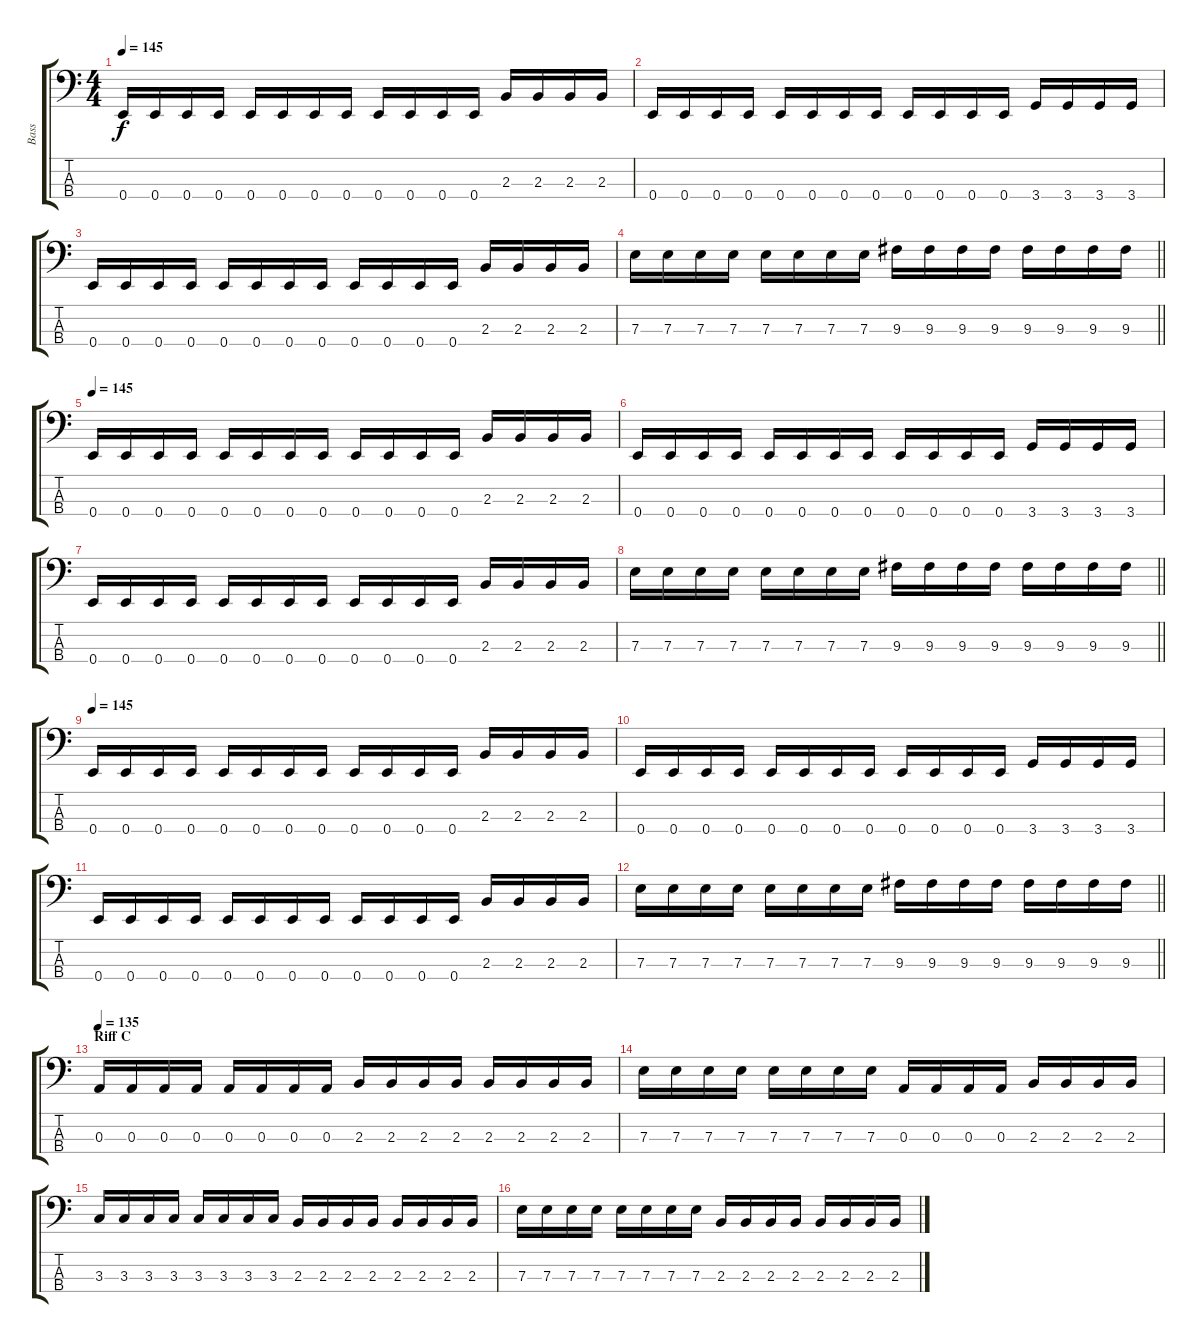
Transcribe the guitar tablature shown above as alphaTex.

\track ("Bass" "Bass") {instrument electricbassfinger}
\staff {score tabs}
\tuning (G2 D2 A1 E1) {hide}
\ts (4 4)
\tempo 145
\clef f4
\ks c
0.4.16{dy f} 0.4.16 0.4.16 0.4.16 0.4.16 0.4.16 0.4.16 0.4.16 0.4.16 0.4.16 0.4.16 0.4.16 2.3.16 2.3.16 2.3.16 2.3.16 |
0.4.16 0.4.16 0.4.16 0.4.16 0.4.16 0.4.16 0.4.16 0.4.16 0.4.16 0.4.16 0.4.16 0.4.16 3.4.16 3.4.16 3.4.16 3.4.16 |
0.4.16 0.4.16 0.4.16 0.4.16 0.4.16 0.4.16 0.4.16 0.4.16 0.4.16 0.4.16 0.4.16 0.4.16 2.3.16 2.3.16 2.3.16 2.3.16 |
\barLineRight lightlight
7.3.16 7.3.16 7.3.16 7.3.16 7.3.16 7.3.16 7.3.16 7.3.16 9.3.16 9.3.16 9.3.16 9.3.16 9.3.16 9.3.16 9.3.16 9.3.16 |
\tempo 145
0.4.16 0.4.16 0.4.16 0.4.16 0.4.16 0.4.16 0.4.16 0.4.16 0.4.16 0.4.16 0.4.16 0.4.16 2.3.16 2.3.16 2.3.16 2.3.16 |
0.4.16 0.4.16 0.4.16 0.4.16 0.4.16 0.4.16 0.4.16 0.4.16 0.4.16 0.4.16 0.4.16 0.4.16 3.4.16 3.4.16 3.4.16 3.4.16 |
0.4.16 0.4.16 0.4.16 0.4.16 0.4.16 0.4.16 0.4.16 0.4.16 0.4.16 0.4.16 0.4.16 0.4.16 2.3.16 2.3.16 2.3.16 2.3.16 |
\barLineRight lightlight
7.3.16 7.3.16 7.3.16 7.3.16 7.3.16 7.3.16 7.3.16 7.3.16 9.3.16 9.3.16 9.3.16 9.3.16 9.3.16 9.3.16 9.3.16 9.3.16 |
\tempo 145
0.4.16 0.4.16 0.4.16 0.4.16 0.4.16 0.4.16 0.4.16 0.4.16 0.4.16 0.4.16 0.4.16 0.4.16 2.3.16 2.3.16 2.3.16 2.3.16 |
0.4.16 0.4.16 0.4.16 0.4.16 0.4.16 0.4.16 0.4.16 0.4.16 0.4.16 0.4.16 0.4.16 0.4.16 3.4.16 3.4.16 3.4.16 3.4.16 |
0.4.16 0.4.16 0.4.16 0.4.16 0.4.16 0.4.16 0.4.16 0.4.16 0.4.16 0.4.16 0.4.16 0.4.16 2.3.16 2.3.16 2.3.16 2.3.16 |
\barLineRight lightlight
7.3.16 7.3.16 7.3.16 7.3.16 7.3.16 7.3.16 7.3.16 7.3.16 9.3.16 9.3.16 9.3.16 9.3.16 9.3.16 9.3.16 9.3.16 9.3.16 |
\section ("" "Riff C")
\tempo 135
0.3.16 0.3.16 0.3.16 0.3.16 0.3.16 0.3.16 0.3.16 0.3.16 2.3.16 2.3.16 2.3.16 2.3.16 2.3.16 2.3.16 2.3.16 2.3.16 |
7.3.16 7.3.16 7.3.16 7.3.16 7.3.16 7.3.16 7.3.16 7.3.16 0.3.16 0.3.16 0.3.16 0.3.16 2.3.16 2.3.16 2.3.16 2.3.16 |
3.3.16 3.3.16 3.3.16 3.3.16 3.3.16 3.3.16 3.3.16 3.3.16 2.3.16 2.3.16 2.3.16 2.3.16 2.3.16 2.3.16 2.3.16 2.3.16 |
7.3.16 7.3.16 7.3.16 7.3.16 7.3.16 7.3.16 7.3.16 7.3.16 2.3.16 2.3.16 2.3.16 2.3.16 2.3.16 2.3.16 2.3.16 2.3.16
